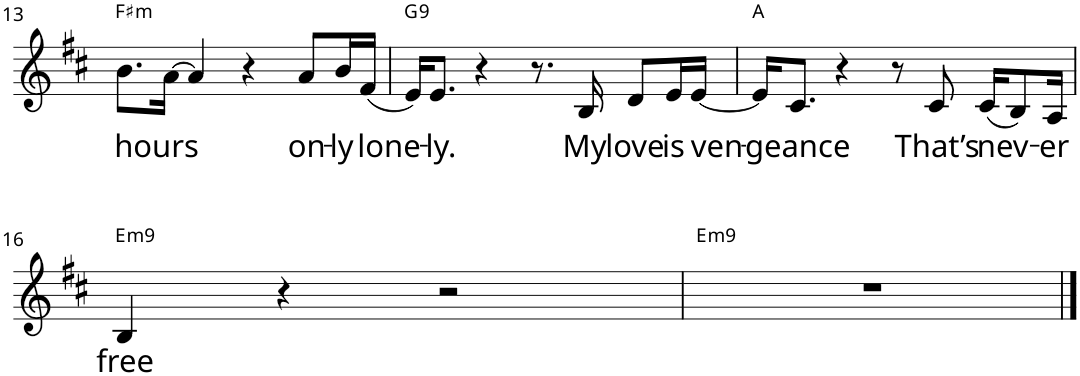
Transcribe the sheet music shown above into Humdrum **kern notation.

**kern	**text	**harte
*part1	*part1	*part1
*staff1	*staff1	*
*I"P1	*	*
!!LO:PB:g=z
*clefG2	*	*
*k[f#c#]	*	*
*D:	*	*
*M4/4	*	*
=13	=13	=13
!	!LO:LY:b	!LO:H:kt=m
8.b\L	hours	F#:min
[16a\Jk	.	.
4a/]	.	.
4r	.	.
!	!LO:LY:b	!
8a/L	on-	.
!	!LO:LY:b	!
16b/L	-ly	.
!	!LO:LY:b	!
(16f#/JJ	lone-	.
=14	=14	=14
!	!	!LO:H:kt=9
16e/KL)	.	G:9
!	!LO:LY:b	!
8.e/J	-ly.	.
4r	.	.
8.r	.	.
!	!LO:LY:b	!
16B/	My	.
!	!LO:LY:b	!
8d/L	love	.
!	!LO:LY:b	!
16e/L	is	.
!	!LO:LY:b	!
[16e/JJ	ven-	.
=15	=15	=15
16e/KL]	.	A:maj
!	!LO:LY:b	!
8.c#/J	-geance	.
4r	.	.
8r	.	.
!	!LO:LY:b	!
8c#/	That’s	.
!	!LO:LY:b	!
(16c#/KL	nev-	.
8B/)	.	.
!	!LO:LY:b	!
16A/Jk	-er	.
!!LO:LB:g=z
=16	=16	=16
!	!LO:LY:b	!LO:H:kt=m9
4B/	free	E:min9
4r	.	.
2r	.	.
=17	=17	=17
!	!	!LO:H:kt=m9
1r	.	E:min9
==	==	==
*-	*-	*-
